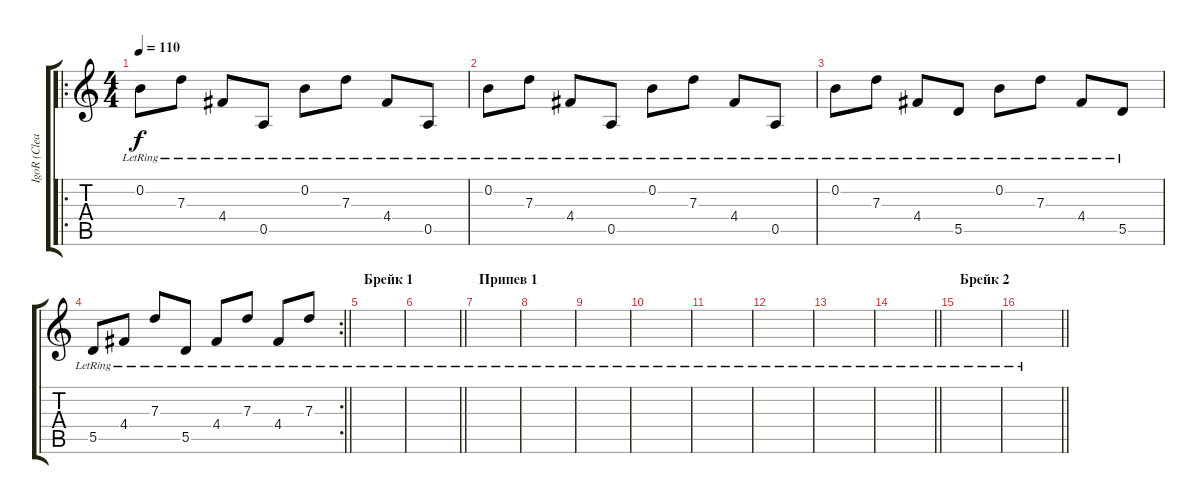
\track ("IgoR (Clean)" "IgoR (Clea") {instrument electricguitarclean}
\staff {score tabs}
\tuning (E4 B3 G3 D3 A2 E2) {hide}
\ro
\ts (4 4)
\tempo 110
\clef g2
\ks c
0.2{lr}.8{dy f} 7.3{lr}.8 4.4{lr}.8 0.5{lr}.8 0.2{lr}.8 7.3{lr}.8 4.4{lr}.8 0.5{lr}.8 |
0.2{lr}.8 7.3{lr}.8 4.4{lr}.8 0.5{lr}.8 0.2{lr}.8 7.3{lr}.8 4.4{lr}.8 0.5{lr}.8 |
0.2{lr}.8 7.3{lr}.8 4.4{lr}.8 5.5{lr}.8 0.2{lr}.8 7.3{lr}.8 4.4{lr}.8 5.5{lr}.8 |
\rc 2
\barLineRight lightlight
5.5{lr}.8 4.4{lr}.8 7.3{lr}.8 5.5{lr}.8 4.4{lr}.8 7.3{lr}.8 4.4{lr}.8 7.3{lr}.8 |
\section ("" "Брейк 1")
|
\barLineRight lightlight
|
\section ("" "Припев 1")
|
|
|
|
|
|
|
\barLineRight lightlight
|
\section ("" "Брейк 2")
|
\barLineRight lightlight
